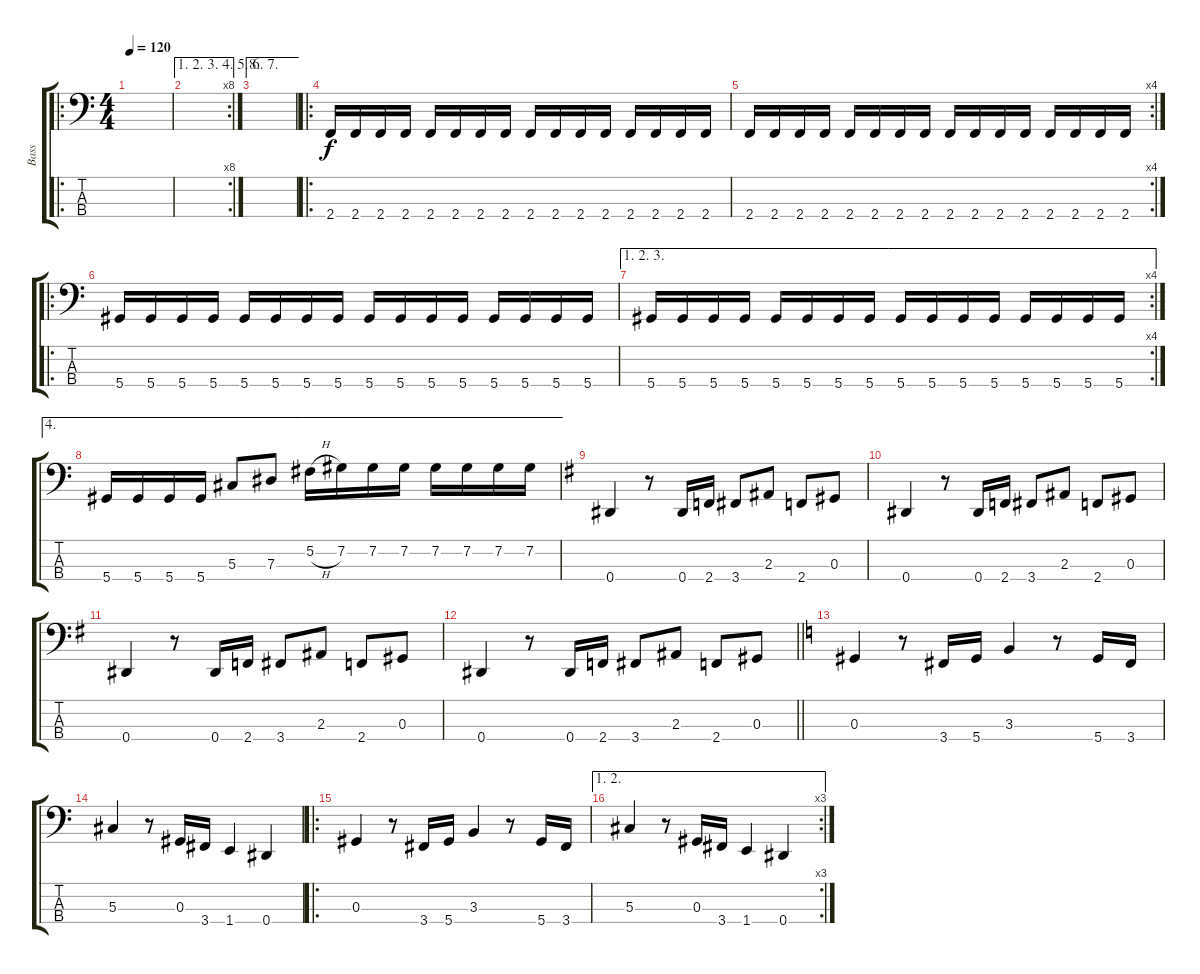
\track ("Bass" "Bass") {instrument electricbasspick}
\staff {score tabs}
\tuning (Gb2 Db2 Ab1 Eb1) {hide}
\ro
\ts (4 4)
\tempo 120
\clef f4
\ks c
|
\ae (1 2 3 4 5 6 7)
\rc 8
|
\ae 8
|
\ro
2.4.16 2.4.16 2.4.16 2.4.16 2.4.16 2.4.16 2.4.16 2.4.16 2.4.16 2.4.16 2.4.16 2.4.16 2.4.16 2.4.16 2.4.16 2.4.16 |
\rc 4
2.4.16 2.4.16 2.4.16 2.4.16 2.4.16 2.4.16 2.4.16 2.4.16 2.4.16 2.4.16 2.4.16 2.4.16 2.4.16 2.4.16 2.4.16 2.4.16 |
\ro
5.4.16 5.4.16 5.4.16 5.4.16 5.4.16 5.4.16 5.4.16 5.4.16 5.4.16 5.4.16 5.4.16 5.4.16 5.4.16 5.4.16 5.4.16 5.4.16 |
\ae (1 2 3)
\rc 4
5.4.16 5.4.16 5.4.16 5.4.16 5.4.16 5.4.16 5.4.16 5.4.16 5.4.16 5.4.16 5.4.16 5.4.16 5.4.16 5.4.16 5.4.16 5.4.16 |
\ae 4
5.4.16 5.4.16 5.4.16 5.4.16 5.3.8 7.3.8 5.2{h}.16 7.2.16 7.2.16 7.2.16 7.2.16 7.2.16 7.2.16 7.2.16 |
\ks g
0.4.4 r.8 0.4.16 2.4.16 3.4.8 2.3.8 2.4.8 0.3.8 |
0.4.4 r.8 0.4.16 2.4.16 3.4.8 2.3.8 2.4.8 0.3.8 |
0.4.4 r.8 0.4.16 2.4.16 3.4.8 2.3.8 2.4.8 0.3.8 |
\barLineRight lightlight
0.4.4 r.8 0.4.16 2.4.16 3.4.8 2.3.8 2.4.8 0.3.8 |
\ks c
0.3.4 r.8 3.4.16 5.4.16 3.3.4 r.8 5.4.16 3.4.16 |
5.3.4 r.8 0.3.16 3.4.16 1.4.4 0.4.4 |
\ro
0.3.4 r.8 3.4.16 5.4.16 3.3.4 r.8 5.4.16 3.4.16 |
\ae (1 2)
\rc 3
5.3.4 r.8 0.3.16 3.4.16 1.4.4 0.4.4
